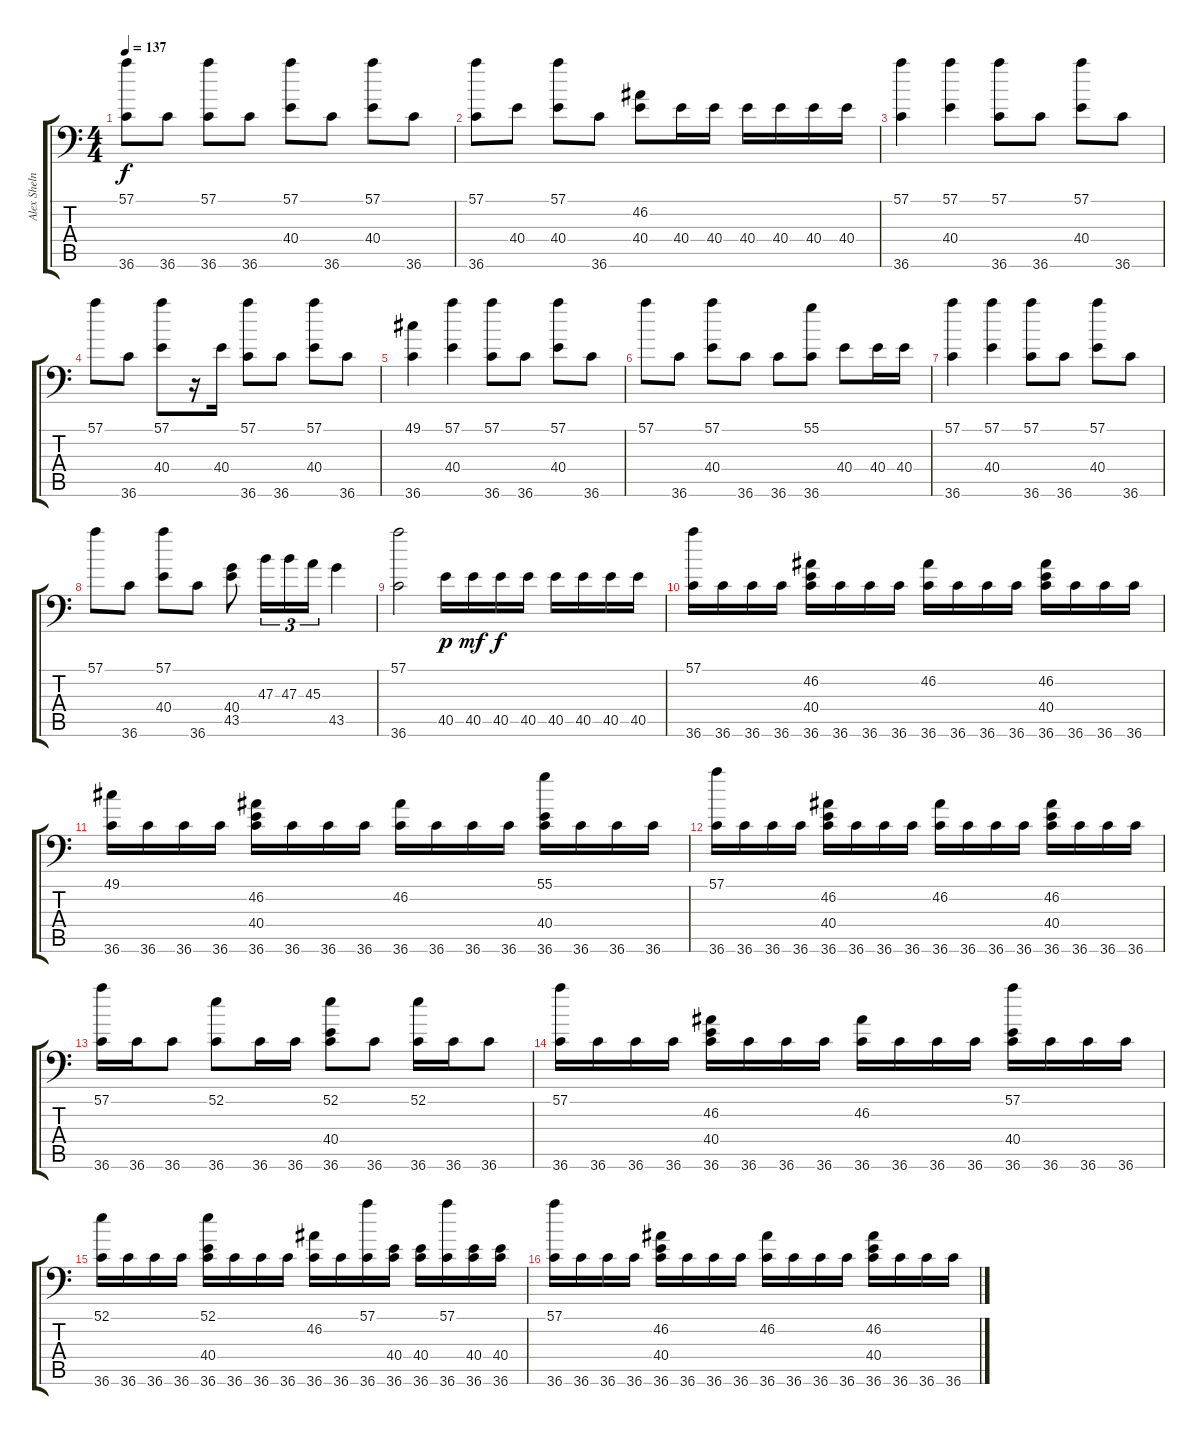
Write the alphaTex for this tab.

\track ("Alex Shelnutt / Drums" "Alex Sheln") {instrument acousticgrandpiano}
\staff {score tabs}
\tuning (C-1 C-1 C-1 C-1 C-1 C-1) {hide}
\ts (4 4)
\tempo 137
\clef f4
\ks c
(57.1 36.6).8{dy f} 36.6.8 (57.1 36.6).8 36.6.8 (57.1 40.4).8 36.6.8 (57.1 40.4).8 36.6.8 |
(57.1 36.6).8 40.4.8 (57.1 40.4).8 36.6.8 (46.2 40.4).8 40.4.16 40.4.16 40.4.16 40.4.16 40.4.16 40.4.16 |
(57.1 36.6).4 (57.1 40.4).4 (57.1 36.6).8 36.6.8 (57.1 40.4).8 36.6.8 |
57.1.8 36.6.8 (57.1 40.4).8 r.16 40.4.16 (57.1 36.6).8 36.6.8 (57.1 40.4).8 36.6.8 |
(49.1 36.6).4 (57.1 40.4).4 (57.1 36.6).8 36.6.8 (57.1 40.4).8 36.6.8 |
57.1.8 36.6.8 (57.1 40.4).8 36.6.8 36.6.8 (55.1 36.6).8 40.4.8 40.4.16 40.4.16 |
(57.1 36.6).4 (57.1 40.4).4 (57.1 36.6).8 36.6.8 (57.1 40.4).8 36.6.8 |
57.1.8 36.6.8 (57.1 40.4).8 36.6.8 (40.4 43.5).8 47.3.16{tu (3 2)} 47.3.16{tu (3 2)} 45.3.16{tu (3 2)} 43.5.4 |
(57.1 36.6).2 40.5.16{dy p} 40.5.16{dy mf} 40.5.16{dy f} 40.5.16 40.5.16 40.5.16 40.5.16 40.5.16 |
(57.1 36.6).16 36.6.16 36.6.16 36.6.16 (46.2 40.4 36.6).16 36.6.16 36.6.16 36.6.16 (46.2 36.6).16 36.6.16 36.6.16 36.6.16 (46.2 40.4 36.6).16 36.6.16 36.6.16 36.6.16 |
(49.1 36.6).16 36.6.16 36.6.16 36.6.16 (46.2 40.4 36.6).16 36.6.16 36.6.16 36.6.16 (46.2 36.6).16 36.6.16 36.6.16 36.6.16 (55.1 40.4 36.6).16 36.6.16 36.6.16 36.6.16 |
(57.1 36.6).16 36.6.16 36.6.16 36.6.16 (46.2 40.4 36.6).16 36.6.16 36.6.16 36.6.16 (46.2 36.6).16 36.6.16 36.6.16 36.6.16 (46.2 40.4 36.6).16 36.6.16 36.6.16 36.6.16 |
(57.1 36.6).16 36.6.16 36.6.8 (52.1 36.6).8 36.6.16 36.6.16 (52.1 40.4 36.6).8 36.6.8 (52.1 36.6).16 36.6.16 36.6.8 |
(57.1 36.6).16 36.6.16 36.6.16 36.6.16 (46.2 40.4 36.6).16 36.6.16 36.6.16 36.6.16 (46.2 36.6).16 36.6.16 36.6.16 36.6.16 (57.1 40.4 36.6).16 36.6.16 36.6.16 36.6.16 |
(52.1 36.6).16 36.6.16 36.6.16 36.6.16 (52.1 40.4 36.6).16 36.6.16 36.6.16 36.6.16 (46.2 36.6).16 36.6.16 (57.1 36.6).16 (40.4 36.6).16 (40.4 36.6).16 (57.1 36.6).16 (40.4 36.6).16 (40.4 36.6).16 |
(57.1 36.6).16 36.6.16 36.6.16 36.6.16 (46.2 40.4 36.6).16 36.6.16 36.6.16 36.6.16 (46.2 36.6).16 36.6.16 36.6.16 36.6.16 (46.2 40.4 36.6).16 36.6.16 36.6.16 36.6.16
